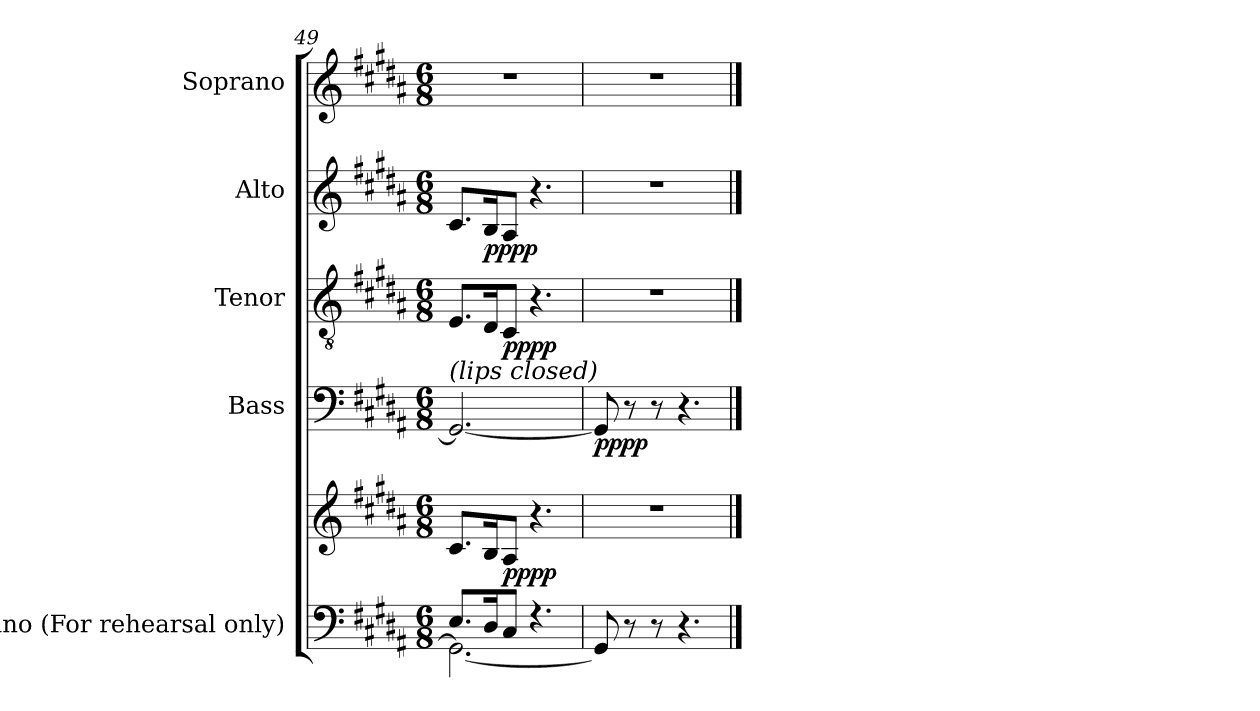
**kern	**kern	**dynam	**kern	**dynam	**kern	**dynam	**kern	**dynam	**kern
*part5	*part5	*part5	*part4	*part4	*part3	*part3	*part2	*part2	*part1
*staff6	*staff5	*staff5/6	*staff4	*staff4	*staff3	*staff3	*staff2	*staff2	*staff1
*I"Piano (For rehearsal only)	*	*	*I"Bass	*	*I"Tenor	*	*I"Alto	*	*I"Soprano
*I'Pno.	*	*	*I'B.	*	*I'T.	*	*I'A.	*	*I'S.
*clefF4	*clefG2	*	*clefF4	*	*clefGv2	*	*clefG2	*	*clefG2
*	*	*	*	*	*ITrd7c12	*	*	*	*
*k[f#c#g#d#a#]	*k[f#c#g#d#a#]	*	*k[f#c#g#d#a#]	*	*k[f#c#g#d#a#]	*	*k[f#c#g#d#a#]	*	*k[f#c#g#d#a#]
*B:	*B:	*	*B:	*	*B:	*	*B:	*	*B:
*M6/8	*M6/8	*	*M6/8	*	*M6/8	*	*M6/8	*	*M6/8
=49	=49	=49	=49	=49	=49	=49	=49	=49	=49
*^	*	*	*	*	*	*	*	*	*
!	!	!	!	!	!	!LO:TX:b:i:t=(lips closed)	!	!	!	!
!	!	!	!	!	!	!	!	!	!	!LO:N:vis=1
8.Ei/L	2.GG#i\_<	8.c#i/L	.	2.GG#i/_<	.	8.EEi/L	.	8.c#i/L	.	2.r
16D#i/K	.	16Bi/K	.	.	.	16DD#i/K	.	16Bi/K	pppp	.
8C#i/J	.	8A#i/J	pppp	.	.	8CC#i/J	pppp	8A#i/J	.	.
4.r	.	4.r	.	.	.	4.r	.	4.r	.	.
*v	*v	*	*	*	*	*	*	*	*	*
=50	=50	=50	=50	=50	=50	=50	=50	=50	=50
!	!LO:N:vis=1	!	!	!	!LO:N:vis=1	!	!LO:N:vis=1	!	!LO:N:vis=1
8GG#i/]	2.r	.	8GG#i/]	pppp	2.r	.	2.r	.	2.r
8r	.	.	8r	.	.	.	.	.	.
8r	.	.	8r	.	.	.	.	.	.
4.r	.	.	4.r	.	.	.	.	.	.
==	==	==	==	==	==	==	==	==	==
*-	*-	*-	*-	*-	*-	*-	*-	*-	*-
